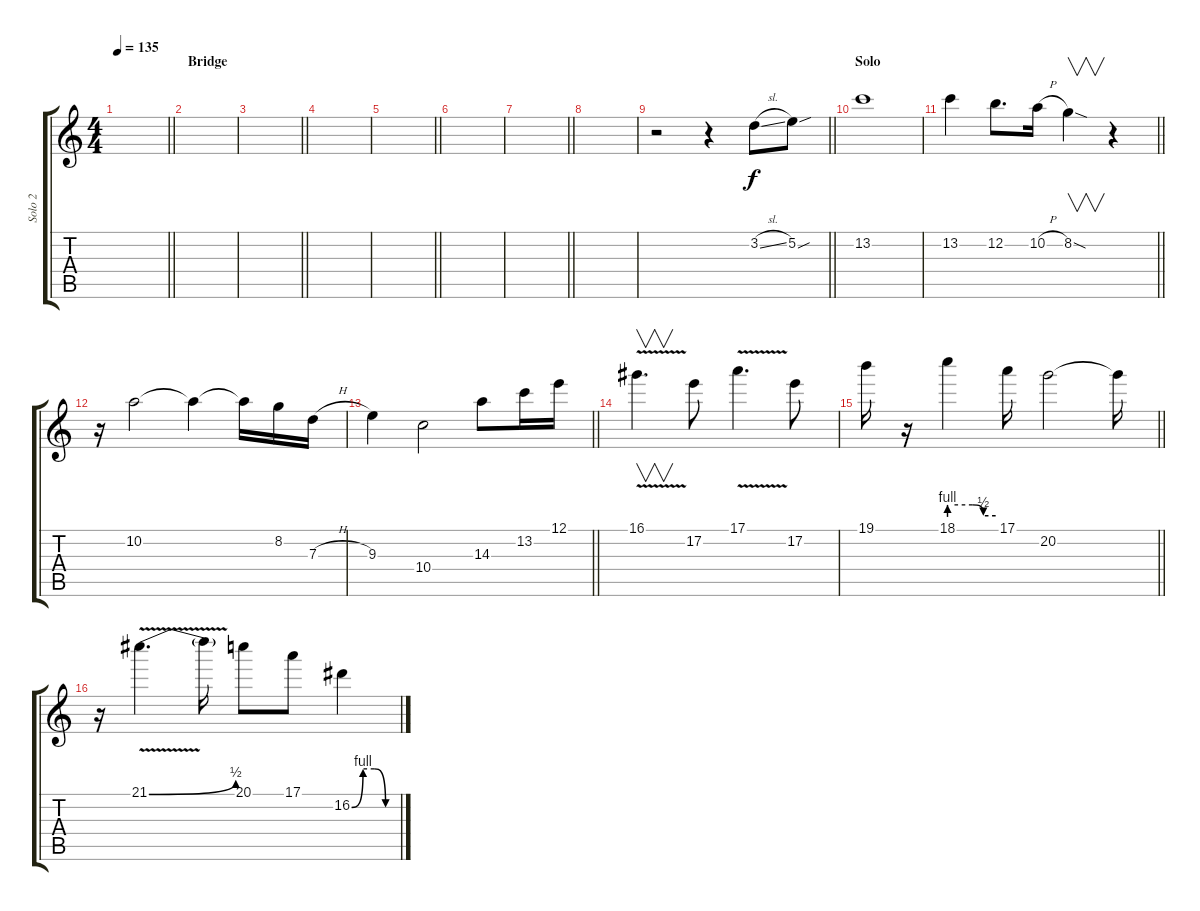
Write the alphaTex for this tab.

\track ("Solo 2" "Solo 2") {instrument overdrivenguitar}
\staff {score tabs}
\tuning (E4 B3 G3 D3 A2 E2) {hide}
\ts (4 4)
\tempo 135
\clef g2
\barLineRight lightlight
\ks c
|
\section ("" "Bridge")
|
\barLineRight lightlight
|
|
\barLineRight lightlight
|
|
\barLineRight lightlight
|
|
\barLineRight lightlight
r.2 r.4 3.2{sl}.8 5.2{sou}.8 |
\section ("" "Solo")
13.2.1 |
\barLineRight lightlight
13.2.4 12.2.8{d} 10.2{h}.16 8.2{sod}.4{v} r.4 |
r.16 10.2.2 10.2{t}.4 10.2{t}.16 8.2.16 7.3{h}.16 |
\barLineRight lightlight
9.3.4 10.4.2 14.3.8 13.2.16 12.1.16 |
16.1{v}.4{v d} 17.2.8 17.1{v}.4{d} 17.2.8 |
\barLineRight lightlight
19.1.16 r.16 18.1{be (custom 0 4 30 4 44 2 60 2)}.4 17.1.16 20.2.2 20.2{t}.16 |
r.16 21.1{be (bend 0 0 60 2) v}.4{d} 21.1{t}.16 20.1.8 17.1.8 16.2{be (custom 0 0 15 4 30 4 45 0 60 0)}.4
